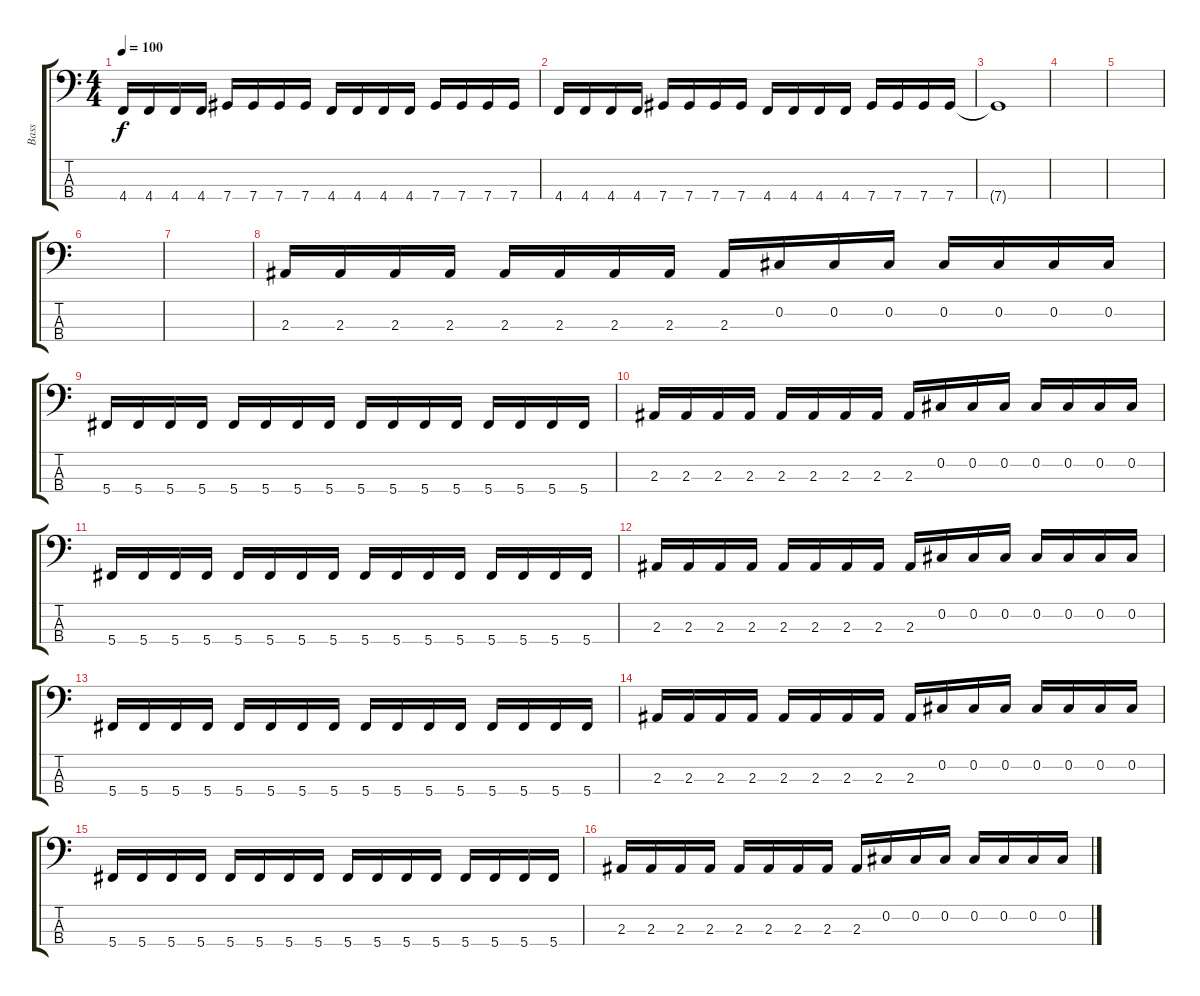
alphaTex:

\track ("Bass" "Bass") {instrument electricbassfinger}
\staff {score tabs}
\tuning (Gb2 Db2 Ab1 Db1) {hide}
\ts (4 4)
\tempo 100
\clef f4
\ks c
4.4.16{dy f} 4.4.16 4.4.16 4.4.16 7.4.16 7.4.16 7.4.16 7.4.16 4.4.16 4.4.16 4.4.16 4.4.16 7.4.16 7.4.16 7.4.16 7.4.16 |
4.4.16 4.4.16 4.4.16 4.4.16 7.4.16 7.4.16 7.4.16 7.4.16 4.4.16 4.4.16 4.4.16 4.4.16 7.4.16 7.4.16 7.4.16 7.4.16 |
7.4{t}.1 |
|
|
|
|
2.3.16 2.3.16 2.3.16 2.3.16 2.3.16 2.3.16 2.3.16 2.3.16 2.3.16 0.2.16 0.2.16 0.2.16 0.2.16 0.2.16 0.2.16 0.2.16 |
5.4.16 5.4.16 5.4.16 5.4.16 5.4.16 5.4.16 5.4.16 5.4.16 5.4.16 5.4.16 5.4.16 5.4.16 5.4.16 5.4.16 5.4.16 5.4.16 |
2.3.16 2.3.16 2.3.16 2.3.16 2.3.16 2.3.16 2.3.16 2.3.16 2.3.16 0.2.16 0.2.16 0.2.16 0.2.16 0.2.16 0.2.16 0.2.16 |
5.4.16 5.4.16 5.4.16 5.4.16 5.4.16 5.4.16 5.4.16 5.4.16 5.4.16 5.4.16 5.4.16 5.4.16 5.4.16 5.4.16 5.4.16 5.4.16 |
2.3.16 2.3.16 2.3.16 2.3.16 2.3.16 2.3.16 2.3.16 2.3.16 2.3.16 0.2.16 0.2.16 0.2.16 0.2.16 0.2.16 0.2.16 0.2.16 |
5.4.16 5.4.16 5.4.16 5.4.16 5.4.16 5.4.16 5.4.16 5.4.16 5.4.16 5.4.16 5.4.16 5.4.16 5.4.16 5.4.16 5.4.16 5.4.16 |
2.3.16 2.3.16 2.3.16 2.3.16 2.3.16 2.3.16 2.3.16 2.3.16 2.3.16 0.2.16 0.2.16 0.2.16 0.2.16 0.2.16 0.2.16 0.2.16 |
5.4.16 5.4.16 5.4.16 5.4.16 5.4.16 5.4.16 5.4.16 5.4.16 5.4.16 5.4.16 5.4.16 5.4.16 5.4.16 5.4.16 5.4.16 5.4.16 |
2.3.16 2.3.16 2.3.16 2.3.16 2.3.16 2.3.16 2.3.16 2.3.16 2.3.16 0.2.16 0.2.16 0.2.16 0.2.16 0.2.16 0.2.16 0.2.16
